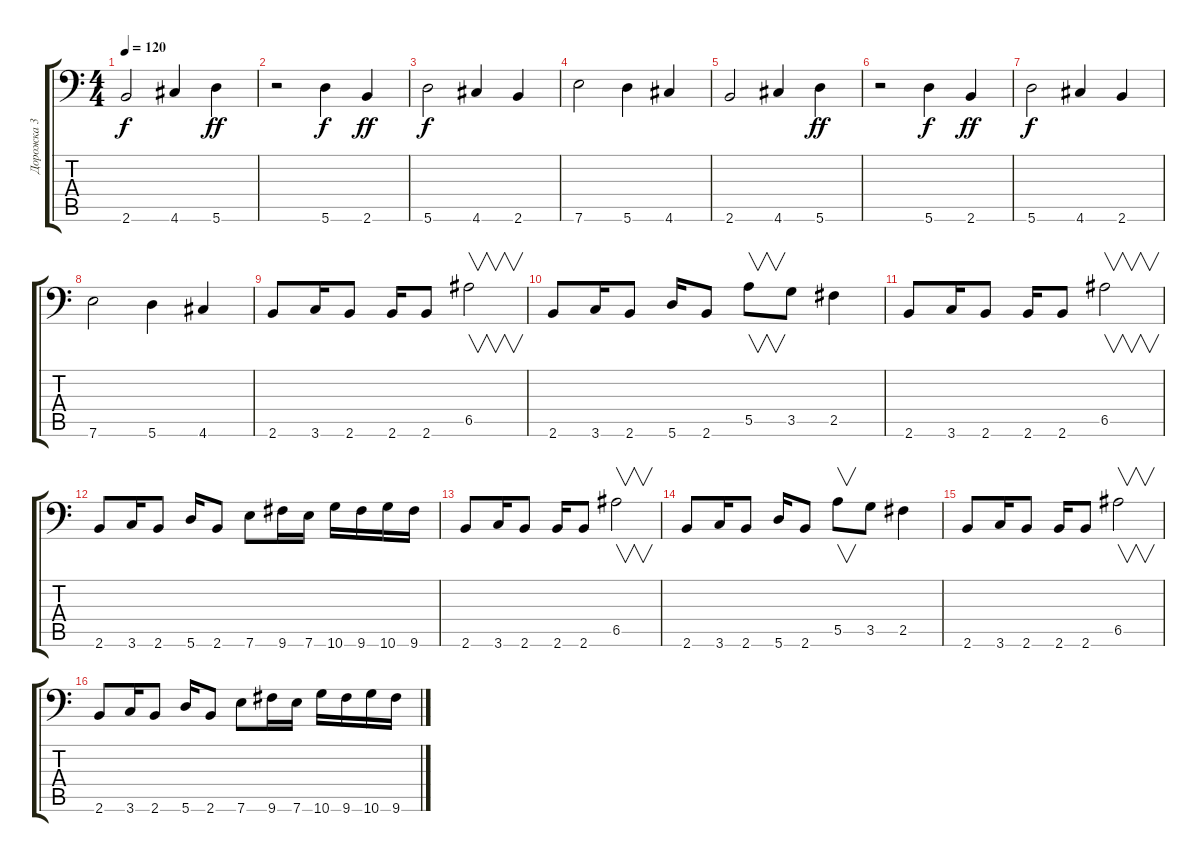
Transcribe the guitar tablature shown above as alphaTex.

\track ("Дорожка 3" "Дорожка 3") {instrument electricbasspick}
\staff {score tabs}
\tuning (B3 Gb3 D3 A2 E2 A1) {hide}
\ts (4 4)
\tempo 120
\clef f4
\ks c
2.6.2{dy f} 4.6.4 5.6.4{dy ff} |
r.2 5.6.4{dy f} 2.6.4{dy ff} |
5.6.2{dy f} 4.6.4 2.6.4 |
7.6.2 5.6.4 4.6.4 |
2.6.2 4.6.4 5.6.4{dy ff} |
r.2 5.6.4{dy f} 2.6.4{dy ff} |
5.6.2{dy f} 4.6.4 2.6.4 |
7.6.2 5.6.4 4.6.4 |
2.6.8 3.6.16 2.6.8 2.6.16 2.6.8 6.5.2{v} |
2.6.8 3.6.16 2.6.8 5.6.16 2.6.8 5.5.8{v} 3.5.8 2.5.4 |
2.6.8 3.6.16 2.6.8 2.6.16 2.6.8 6.5.2{v} |
2.6.8 3.6.16 2.6.8 5.6.16 2.6.8 7.6.8 9.6.16 7.6.16 10.6.16 9.6.16 10.6.16 9.6.16 |
2.6.8 3.6.16 2.6.8 2.6.16 2.6.8 6.5.2{v} |
2.6.8 3.6.16 2.6.8 5.6.16 2.6.8 5.5.8{v} 3.5.8 2.5.4 |
2.6.8 3.6.16 2.6.8 2.6.16 2.6.8 6.5.2{v} |
2.6.8 3.6.16 2.6.8 5.6.16 2.6.8 7.6.8 9.6.16 7.6.16 10.6.16 9.6.16 10.6.16 9.6.16
